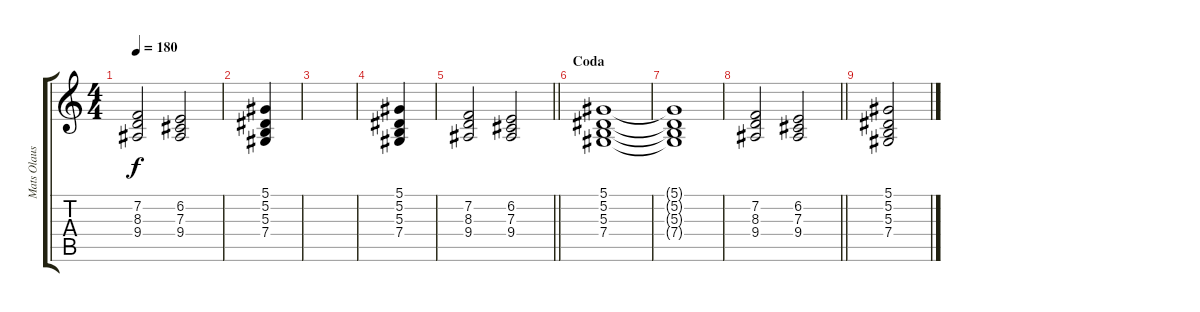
\track ("Mats Olausson" "Mats Olaus") {instrument choiraahs}
\staff {score tabs}
\tuning (Eb4 Bb3 Gb3 Db3 Ab2 Eb2) {hide}
\ts (4 4)
\tempo 180
\clef g2
\ks c
(7.2 8.3 9.4).2{dy f} (6.2 7.3 9.4).2 |
(5.1 5.2 5.3 7.4).4 |
|
(5.1 5.2 5.3 7.4).4 |
\barLineRight lightlight
(7.2 8.3 9.4).2 (6.2 7.3 9.4).2 |
\section ("" "Coda")
(5.1 5.2 5.3 7.4).1 |
(5.1{t} 5.2{t} 5.3{t} 7.4{t}).1 |
\barLineRight lightlight
(7.2 8.3 9.4).2 (6.2 7.3 9.4).2 |
(5.1 5.2 5.3 7.4).2
